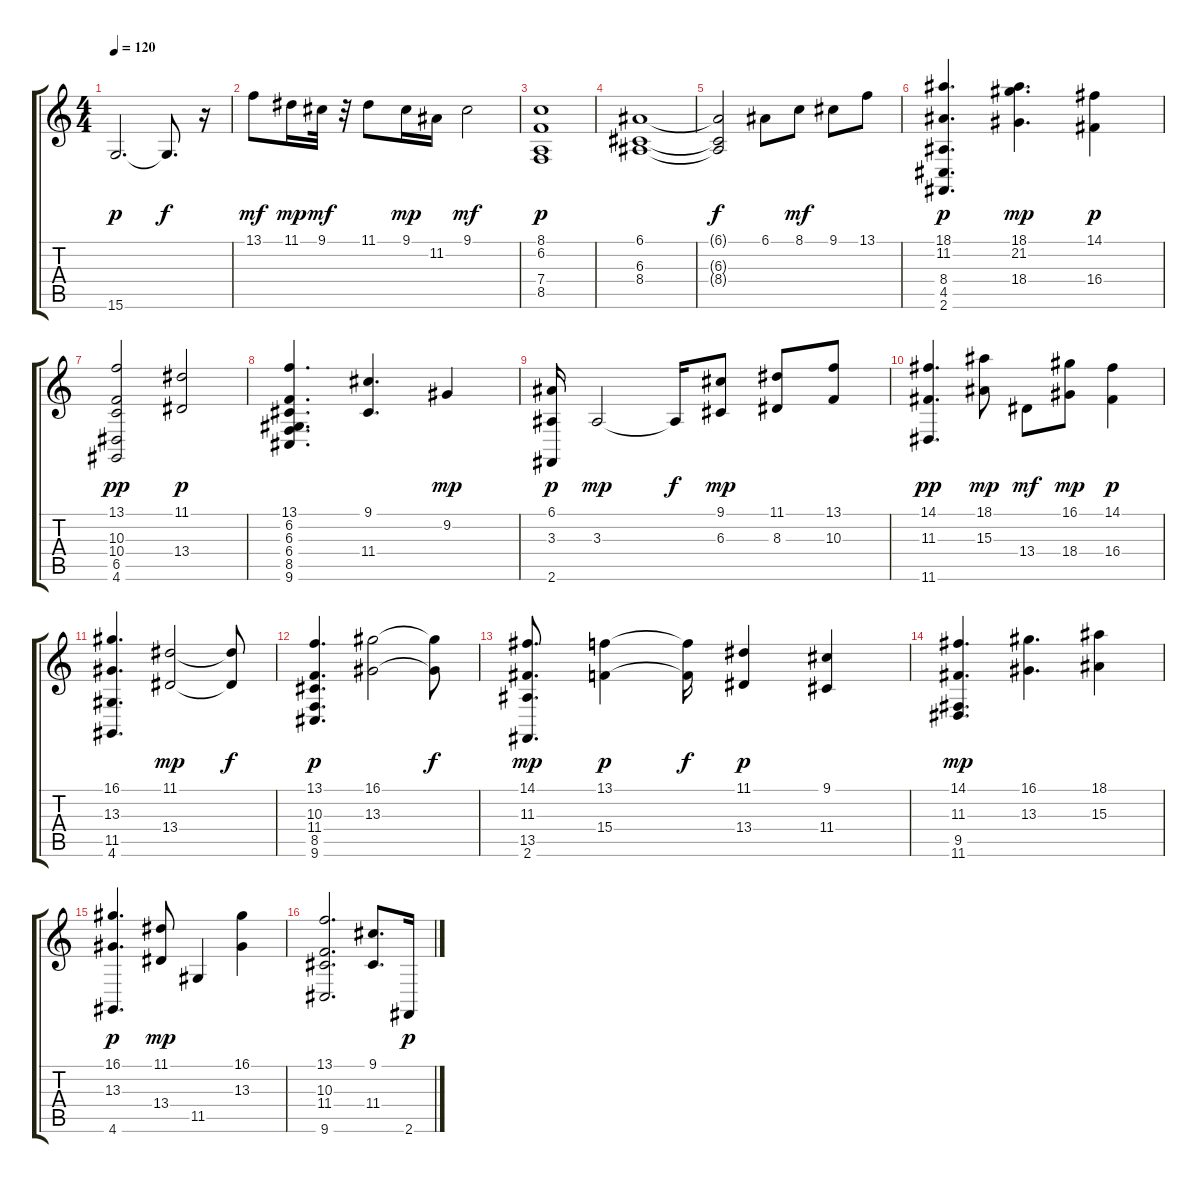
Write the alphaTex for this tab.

\track "" {instrument stringensemble2}
\staff {score tabs}
\tuning (E4 B3 G3 D3 A2 E2) {hide}
\ts (4 4)
\tempo 120
\clef g2
\ks c
15.6.2{d dy p} 15.6{t}.8{d dy f} r.16 |
13.1.8{dy mf} 11.1.16{dy mp} 9.1.32{dy mf} r.32 11.1.8 9.1.16{dy mp} 11.2.16 9.1.2{dy mf} |
(8.1 6.2 7.4 8.5).1{dy p} |
(6.1 6.3 8.4).1 |
(6.1{t} 6.3{t} 8.4{t}).2{dy f} 6.1.8 8.1.8{dy mf} 9.1.8 13.1.8 |
(18.1 11.2 8.4 4.5 2.6).4{d dy p} (18.1 21.2 18.4).4{d dy mp} (14.1 16.4).4{dy p} |
(13.1 10.3 10.4 6.5 4.6).2{dy pp} (11.1 13.4).2{dy p} |
(13.1 6.2 6.3 6.4 8.5 9.6).4{d} (9.1 11.4).4{d} 9.2.4{dy mp} |
(6.1 3.3 2.6).16{dy p} 3.3.2{dy mp} 3.3{t}.16{dy f} (9.1 6.3).8{dy mp} (11.1 8.3).8 (13.1 10.3).8 |
(14.1 11.3 11.6).4{d dy pp} (18.1 15.3).8{dy mp} 13.4.8{dy mf} (16.1 18.4).8{dy mp} (14.1 16.4).4{dy p} |
(16.1 13.3 11.5 4.6).4{d} (11.1 13.4).2{dy mp} (11.1{t} 13.4{t}).8{dy f} |
(13.1 10.3 11.4 8.5 9.6).4{d dy p} (16.1 13.3).2 (16.1{t} 13.3{t}).8{dy f} |
(14.1 11.3 13.5 2.6).8{d dy mp} (13.1 15.4).4{dy p} (13.1{t} 15.4{t}).16{dy f} (11.1 13.4).4{dy p} (9.1 11.4).4 |
(14.1 11.3 9.5 11.6).4{d dy mp} (16.1 13.3).4{d} (18.1 15.3).4 |
(16.1 13.3 4.6).4{d dy p} (11.1 13.4).8{dy mp} 11.5.4 (16.1 13.3).4 |
(13.1 10.3 11.4 9.6).2{d} (9.1 11.4).8{d} 2.6.16{dy p}
